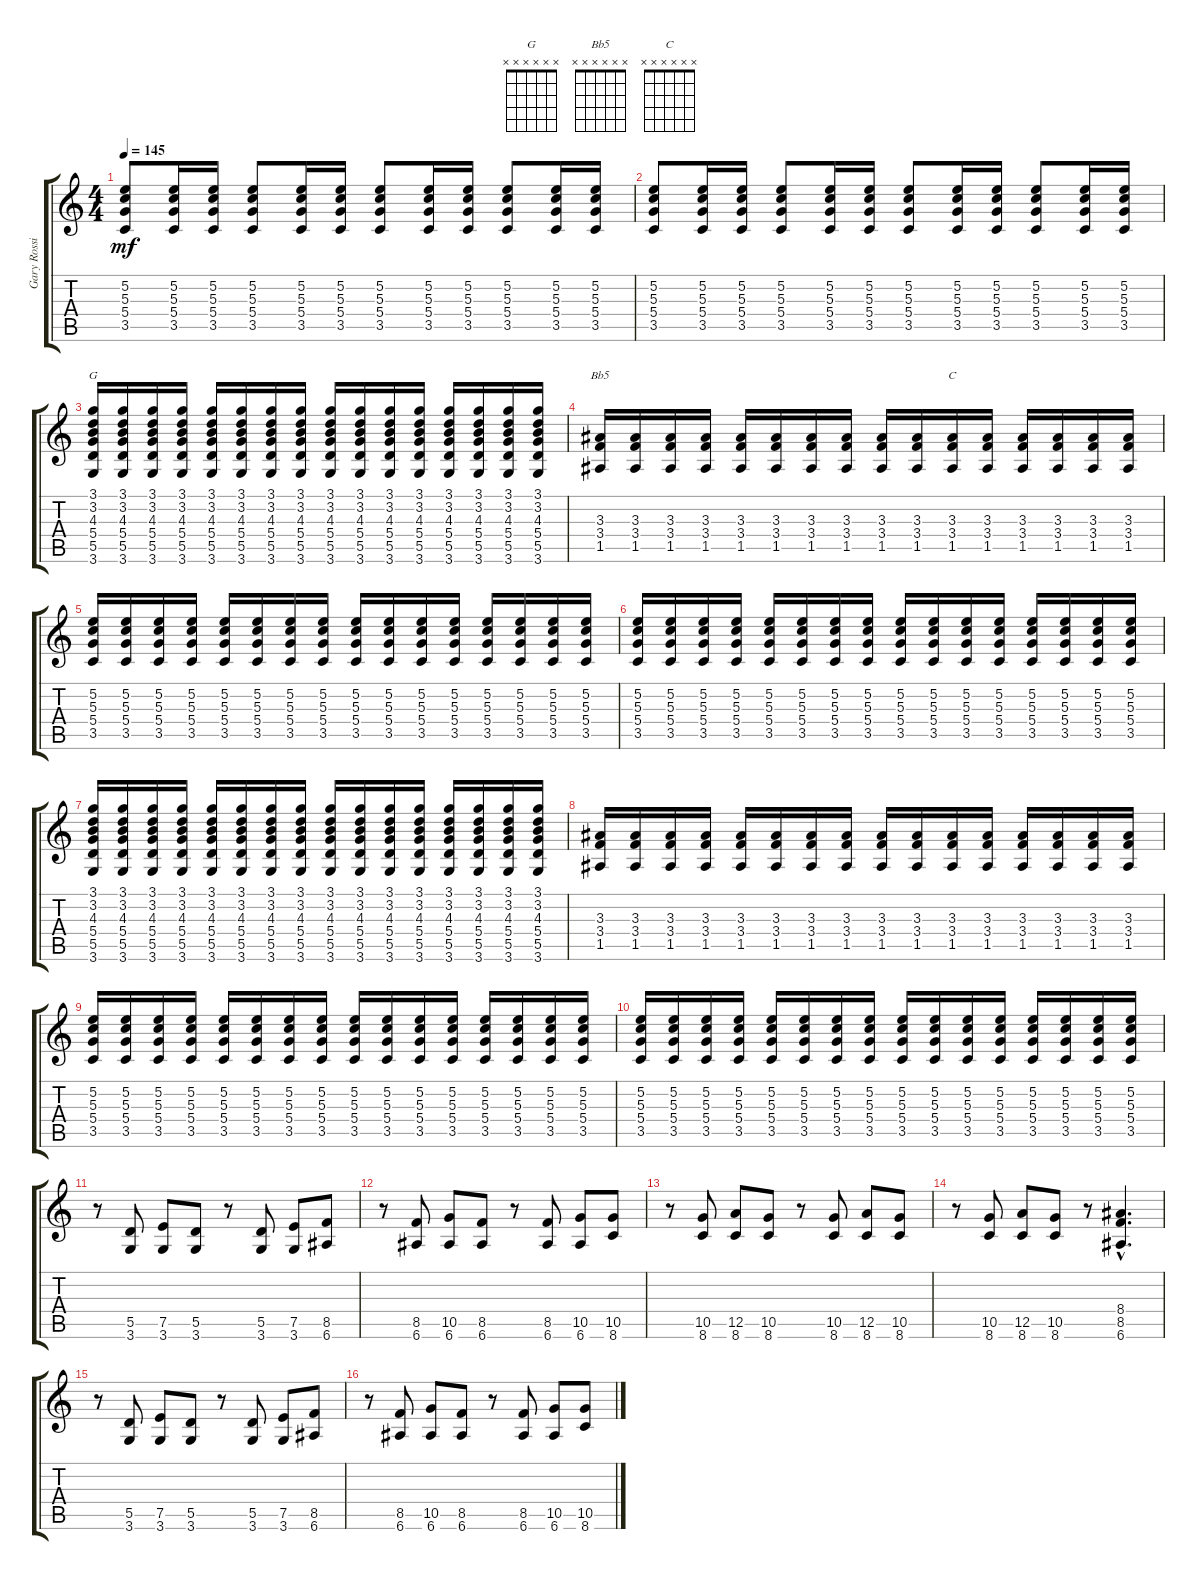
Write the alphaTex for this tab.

\track ("Gary Rossington (Slide/Rythm Guitar)" "Gary Rossi") {instrument overdrivenguitar}
\staff {score tabs}
\tuning (E4 B3 G3 D3 A2 E2) {hide}
\chord ("G" x x x x x x)
\chord ("Bb5" x x x x x x)
\chord ("C" x x x x x x)
\ts (4 4)
\tempo 145
\clef g2
\ks c
(5.2 5.3 5.4 3.5).8{dy mf} (5.2 5.3 5.4 3.5).16 (5.2 5.3 5.4 3.5).16 (5.2 5.3 5.4 3.5).8 (5.2 5.3 5.4 3.5).16 (5.2 5.3 5.4 3.5).16 (5.2 5.3 5.4 3.5).8 (5.2 5.3 5.4 3.5).16 (5.2 5.3 5.4 3.5).16 (5.2 5.3 5.4 3.5).8 (5.2 5.3 5.4 3.5).16 (5.2 5.3 5.4 3.5).16 |
(5.2 5.3 5.4 3.5).8 (5.2 5.3 5.4 3.5).16 (5.2 5.3 5.4 3.5).16 (5.2 5.3 5.4 3.5).8 (5.2 5.3 5.4 3.5).16 (5.2 5.3 5.4 3.5).16 (5.2 5.3 5.4 3.5).8 (5.2 5.3 5.4 3.5).16 (5.2 5.3 5.4 3.5).16 (5.2 5.3 5.4 3.5).8 (5.2 5.3 5.4 3.5).16 (5.2 5.3 5.4 3.5).16 |
(3.1 3.2 4.3 5.4 5.5 3.6).16{ch "G"} (3.1 3.2 4.3 5.4 5.5 3.6).16 (3.1 3.2 4.3 5.4 5.5 3.6).16 (3.1 3.2 4.3 5.4 5.5 3.6).16 (3.1 3.2 4.3 5.4 5.5 3.6).16 (3.1 3.2 4.3 5.4 5.5 3.6).16 (3.1 3.2 4.3 5.4 5.5 3.6).16 (3.1 3.2 4.3 5.4 5.5 3.6).16 (3.1 3.2 4.3 5.4 5.5 3.6).16 (3.1 3.2 4.3 5.4 5.5 3.6).16 (3.1 3.2 4.3 5.4 5.5 3.6).16 (3.1 3.2 4.3 5.4 5.5 3.6).16 (3.1 3.2 4.3 5.4 5.5 3.6).16 (3.1 3.2 4.3 5.4 5.5 3.6).16 (3.1 3.2 4.3 5.4 5.5 3.6).16 (3.1 3.2 4.3 5.4 5.5 3.6).16 |
(3.3 3.4 1.5).16{ch "Bb5"} (3.3 3.4 1.5).16 (3.3 3.4 1.5).16 (3.3 3.4 1.5).16 (3.3 3.4 1.5).16 (3.3 3.4 1.5).16 (3.3 3.4 1.5).16 (3.3 3.4 1.5).16 (3.3 3.4 1.5).16 (3.3 3.4 1.5).16 (3.3 3.4 1.5).16{ch "C"} (3.3 3.4 1.5).16 (3.3 3.4 1.5).16 (3.3 3.4 1.5).16 (3.3 3.4 1.5).16 (3.3 3.4 1.5).16 |
(5.2 5.3 5.4 3.5).16 (5.2 5.3 5.4 3.5).16 (5.2 5.3 5.4 3.5).16 (5.2 5.3 5.4 3.5).16 (5.2 5.3 5.4 3.5).16 (5.2 5.3 5.4 3.5).16 (5.2 5.3 5.4 3.5).16 (5.2 5.3 5.4 3.5).16 (5.2 5.3 5.4 3.5).16 (5.2 5.3 5.4 3.5).16 (5.2 5.3 5.4 3.5).16 (5.2 5.3 5.4 3.5).16 (5.2 5.3 5.4 3.5).16 (5.2 5.3 5.4 3.5).16 (5.2 5.3 5.4 3.5).16 (5.2 5.3 5.4 3.5).16 |
(5.2 5.3 5.4 3.5).16 (5.2 5.3 5.4 3.5).16 (5.2 5.3 5.4 3.5).16 (5.2 5.3 5.4 3.5).16 (5.2 5.3 5.4 3.5).16 (5.2 5.3 5.4 3.5).16 (5.2 5.3 5.4 3.5).16 (5.2 5.3 5.4 3.5).16 (5.2 5.3 5.4 3.5).16 (5.2 5.3 5.4 3.5).16 (5.2 5.3 5.4 3.5).16 (5.2 5.3 5.4 3.5).16 (5.2 5.3 5.4 3.5).16 (5.2 5.3 5.4 3.5).16 (5.2 5.3 5.4 3.5).16 (5.2 5.3 5.4 3.5).16 |
(3.1 3.2 4.3 5.4 5.5 3.6).16 (3.1 3.2 4.3 5.4 5.5 3.6).16 (3.1 3.2 4.3 5.4 5.5 3.6).16 (3.1 3.2 4.3 5.4 5.5 3.6).16 (3.1 3.2 4.3 5.4 5.5 3.6).16 (3.1 3.2 4.3 5.4 5.5 3.6).16 (3.1 3.2 4.3 5.4 5.5 3.6).16 (3.1 3.2 4.3 5.4 5.5 3.6).16 (3.1 3.2 4.3 5.4 5.5 3.6).16 (3.1 3.2 4.3 5.4 5.5 3.6).16 (3.1 3.2 4.3 5.4 5.5 3.6).16 (3.1 3.2 4.3 5.4 5.5 3.6).16 (3.1 3.2 4.3 5.4 5.5 3.6).16 (3.1 3.2 4.3 5.4 5.5 3.6).16 (3.1 3.2 4.3 5.4 5.5 3.6).16 (3.1 3.2 4.3 5.4 5.5 3.6).16 |
(3.3 3.4 1.5).16 (3.3 3.4 1.5).16 (3.3 3.4 1.5).16 (3.3 3.4 1.5).16 (3.3 3.4 1.5).16 (3.3 3.4 1.5).16 (3.3 3.4 1.5).16 (3.3 3.4 1.5).16 (3.3 3.4 1.5).16 (3.3 3.4 1.5).16 (3.3 3.4 1.5).16 (3.3 3.4 1.5).16 (3.3 3.4 1.5).16 (3.3 3.4 1.5).16 (3.3 3.4 1.5).16 (3.3 3.4 1.5).16 |
(5.2 5.3 5.4 3.5).16 (5.2 5.3 5.4 3.5).16 (5.2 5.3 5.4 3.5).16 (5.2 5.3 5.4 3.5).16 (5.2 5.3 5.4 3.5).16 (5.2 5.3 5.4 3.5).16 (5.2 5.3 5.4 3.5).16 (5.2 5.3 5.4 3.5).16 (5.2 5.3 5.4 3.5).16 (5.2 5.3 5.4 3.5).16 (5.2 5.3 5.4 3.5).16 (5.2 5.3 5.4 3.5).16 (5.2 5.3 5.4 3.5).16 (5.2 5.3 5.4 3.5).16 (5.2 5.3 5.4 3.5).16 (5.2 5.3 5.4 3.5).16 |
(5.2 5.3 5.4 3.5).16 (5.2 5.3 5.4 3.5).16 (5.2 5.3 5.4 3.5).16 (5.2 5.3 5.4 3.5).16 (5.2 5.3 5.4 3.5).16 (5.2 5.3 5.4 3.5).16 (5.2 5.3 5.4 3.5).16 (5.2 5.3 5.4 3.5).16 (5.2 5.3 5.4 3.5).16 (5.2 5.3 5.4 3.5).16 (5.2 5.3 5.4 3.5).16 (5.2 5.3 5.4 3.5).16 (5.2 5.3 5.4 3.5).16 (5.2 5.3 5.4 3.5).16 (5.2 5.3 5.4 3.5).16 (5.2 5.3 5.4 3.5).16 |
r.8 (5.5 3.6).8 (7.5 3.6).8 (5.5 3.6).8 r.8 (5.5 3.6).8 (7.5 3.6).8 (8.5 6.6).8 |
r.8 (8.5 6.6).8 (10.5 6.6).8 (8.5 6.6).8 r.8 (8.5 6.6).8 (10.5 6.6).8 (10.5 8.6).8 |
r.8 (10.5 8.6).8 (12.5 8.6).8 (10.5 8.6).8 r.8 (10.5 8.6).8 (12.5 8.6).8 (10.5 8.6).8 |
r.8 (10.5 8.6).8 (12.5 8.6).8 (10.5 8.6).8 r.8 (8.4{hac} 8.5{hac} 6.6{hac}).4{d} |
r.8 (5.5 3.6).8 (7.5 3.6).8 (5.5 3.6).8 r.8 (5.5 3.6).8 (7.5 3.6).8 (8.5 6.6).8 |
r.8 (8.5 6.6).8 (10.5 6.6).8 (8.5 6.6).8 r.8 (8.5 6.6).8 (10.5 6.6).8 (10.5 8.6).8
